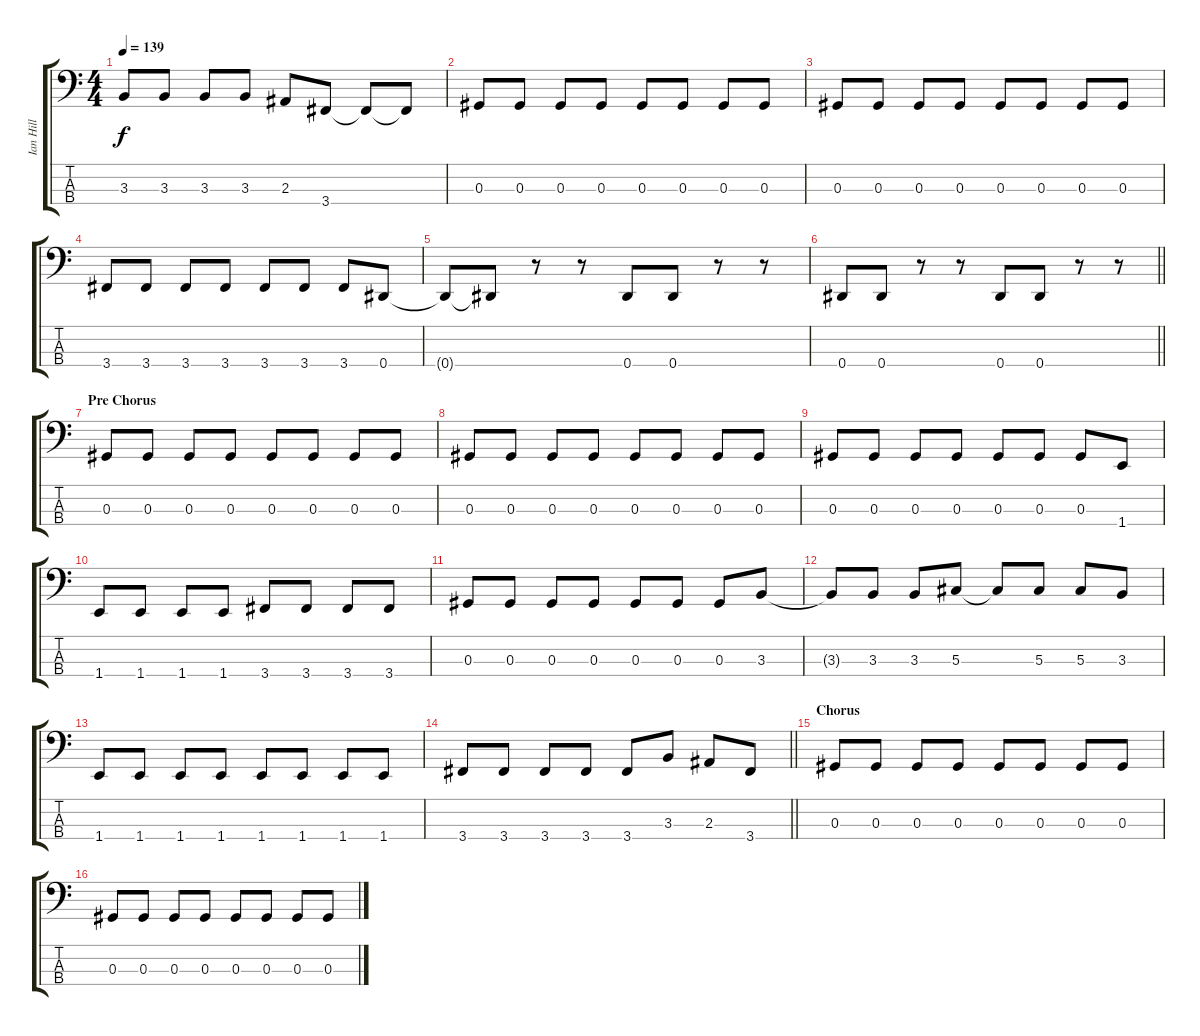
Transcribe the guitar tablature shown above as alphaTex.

\track ("Ian Hill" "Ian Hill") {instrument electricbassfinger}
\staff {score tabs}
\tuning (Gb2 Db2 Ab1 Eb1) {hide}
\ts (4 4)
\tempo 139
\clef f4
\ks c
3.3.8{dy f} 3.3.8 3.3.8 3.3.8 2.3.8 3.4.8 3.4{t}.8 3.4{t}.8 |
0.3.8 0.3.8 0.3.8 0.3.8 0.3.8 0.3.8 0.3.8 0.3.8 |
0.3.8 0.3.8 0.3.8 0.3.8 0.3.8 0.3.8 0.3.8 0.3.8 |
3.4.8 3.4.8 3.4.8 3.4.8 3.4.8 3.4.8 3.4.8 0.4.8 |
0.4{t}.8 0.4{t}.8 r.8 r.8 0.4.8 0.4.8 r.8 r.8 |
\barLineRight lightlight
0.4.8 0.4.8 r.8 r.8 0.4.8 0.4.8 r.8 r.8 |
\section ("" "Pre Chorus")
0.3.8 0.3.8 0.3.8 0.3.8 0.3.8 0.3.8 0.3.8 0.3.8 |
0.3.8 0.3.8 0.3.8 0.3.8 0.3.8 0.3.8 0.3.8 0.3.8 |
0.3.8 0.3.8 0.3.8 0.3.8 0.3.8 0.3.8 0.3.8 1.4.8 |
1.4.8 1.4.8 1.4.8 1.4.8 3.4.8 3.4.8 3.4.8 3.4.8 |
0.3.8 0.3.8 0.3.8 0.3.8 0.3.8 0.3.8 0.3.8 3.3.8 |
3.3{t}.8 3.3.8 3.3.8 5.3.8 5.3{t}.8 5.3.8 5.3.8 3.3.8 |
1.4.8 1.4.8 1.4.8 1.4.8 1.4.8 1.4.8 1.4.8 1.4.8 |
\barLineRight lightlight
3.4.8 3.4.8 3.4.8 3.4.8 3.4.8 3.3.8 2.3.8 3.4.8 |
\section ("" "Chorus")
0.3.8 0.3.8 0.3.8 0.3.8 0.3.8 0.3.8 0.3.8 0.3.8 |
0.3.8 0.3.8 0.3.8 0.3.8 0.3.8 0.3.8 0.3.8 0.3.8
